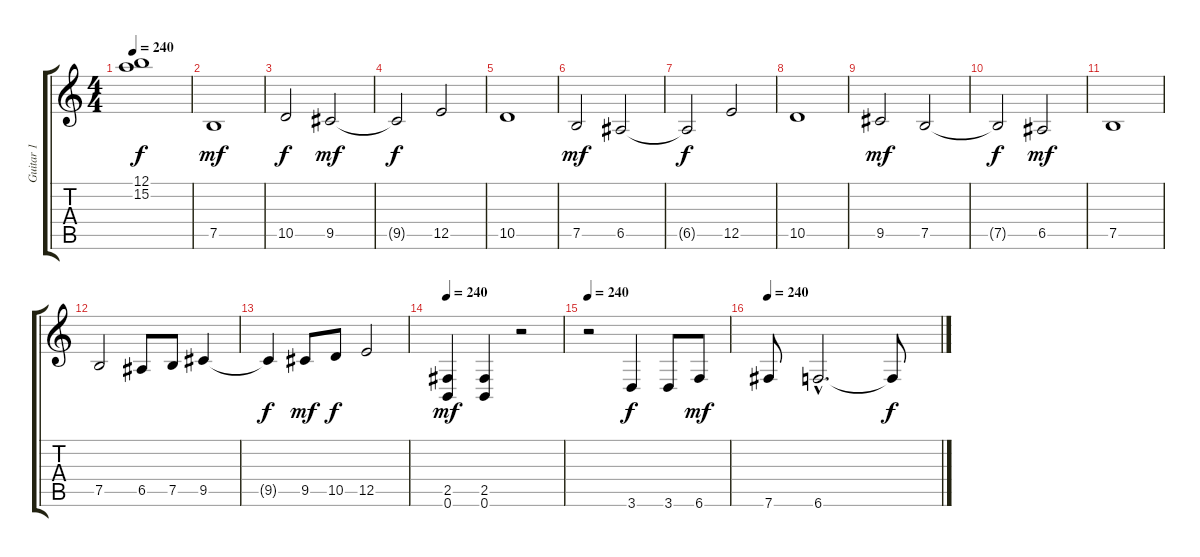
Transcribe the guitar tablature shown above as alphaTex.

\track ("Guitar 1" "Guitar 1") {instrument distortionguitar}
\staff {score tabs}
\tuning (B3 Gb3 D3 A2 E2 B1) {hide}
\ts (4 4)
\tempo 240
\clef g2
\ks c
(12.1{t} 15.2{t}).1{dy f} |
7.5.1{dy mf} |
10.5.2{dy f} 9.5.2{dy mf} |
9.5{t}.2{dy f} 12.5.2 |
10.5.1 |
7.5.2{dy mf} 6.5.2 |
6.5{t}.2{dy f} 12.5.2 |
10.5.1 |
9.5.2{dy mf} 7.5.2 |
7.5{t}.2{dy f} 6.5.2{dy mf} |
7.5.1 |
7.5.2 6.5.8 7.5.8 9.5.4 |
9.5{t}.4{dy f} 9.5.8{dy mf} 10.5.8{dy f} 12.5.2 |
\tempo 240
(2.5 0.6).4{dy mf} (2.5 0.6).4 r.2 |
\tempo 240
r.2 3.6.4{dy f} 3.6.8 6.6.8{dy mf} |
\tempo 240
7.6.8 6.6{hac}.2{d} 6.6{t}.8{dy f}
